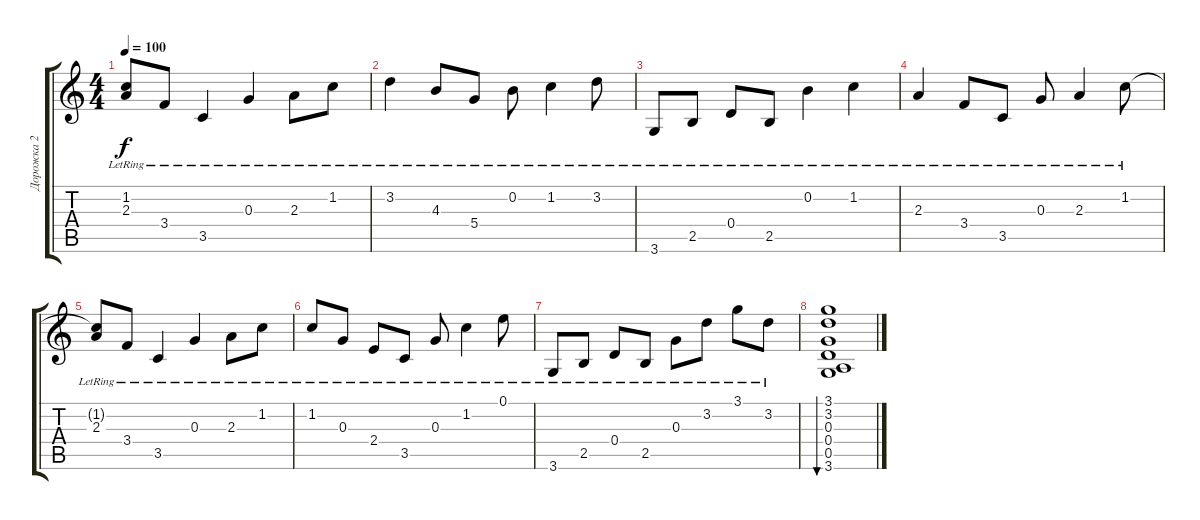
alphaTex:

\track ("Дорожка 2" "Дорожка 2") {instrument acousticguitarsteel}
\staff {score tabs}
\tuning (E4 B3 G3 D3 A2 E2) {hide}
\ts (4 4)
\tempo 100
\clef g2
\ks c
(1.2{t} 2.3{lr}).8{dy f} 3.4{lr}.8 3.5{lr}.4 0.3{lr}.4 2.3{lr}.8 1.2{lr}.8 |
3.2{lr}.4 4.3{lr}.8 5.4{lr}.8 0.2{lr}.8 1.2{lr}.4 3.2{lr}.8 |
3.6{lr}.8 2.5{lr}.8 0.4{lr}.8 2.5{lr}.8 0.2{lr}.4 1.2{lr}.4 |
2.3{lr}.4 3.4{lr}.8 3.5{lr}.8 0.3{lr}.8 2.3{lr}.4 1.2{lr}.8 |
(1.2{t} 2.3{lr}).8{volume 6} 3.4{lr}.8 3.5{lr}.4 0.3{lr}.4 2.3{lr}.8 1.2{lr}.8 |
1.2{lr}.8 0.3{lr}.8 2.4{lr}.8 3.5{lr}.8 0.3{lr}.8 1.2{lr}.4 0.1{lr}.8 |
3.6{lr}.8 2.5{lr}.8 0.4{lr}.8 2.5{lr}.8 0.3{lr}.8 3.2{lr}.8 3.1{lr}.8 3.2{lr}.8 |
(3.1 3.2 0.3 0.4 0.5 3.6).1{bu 30}
